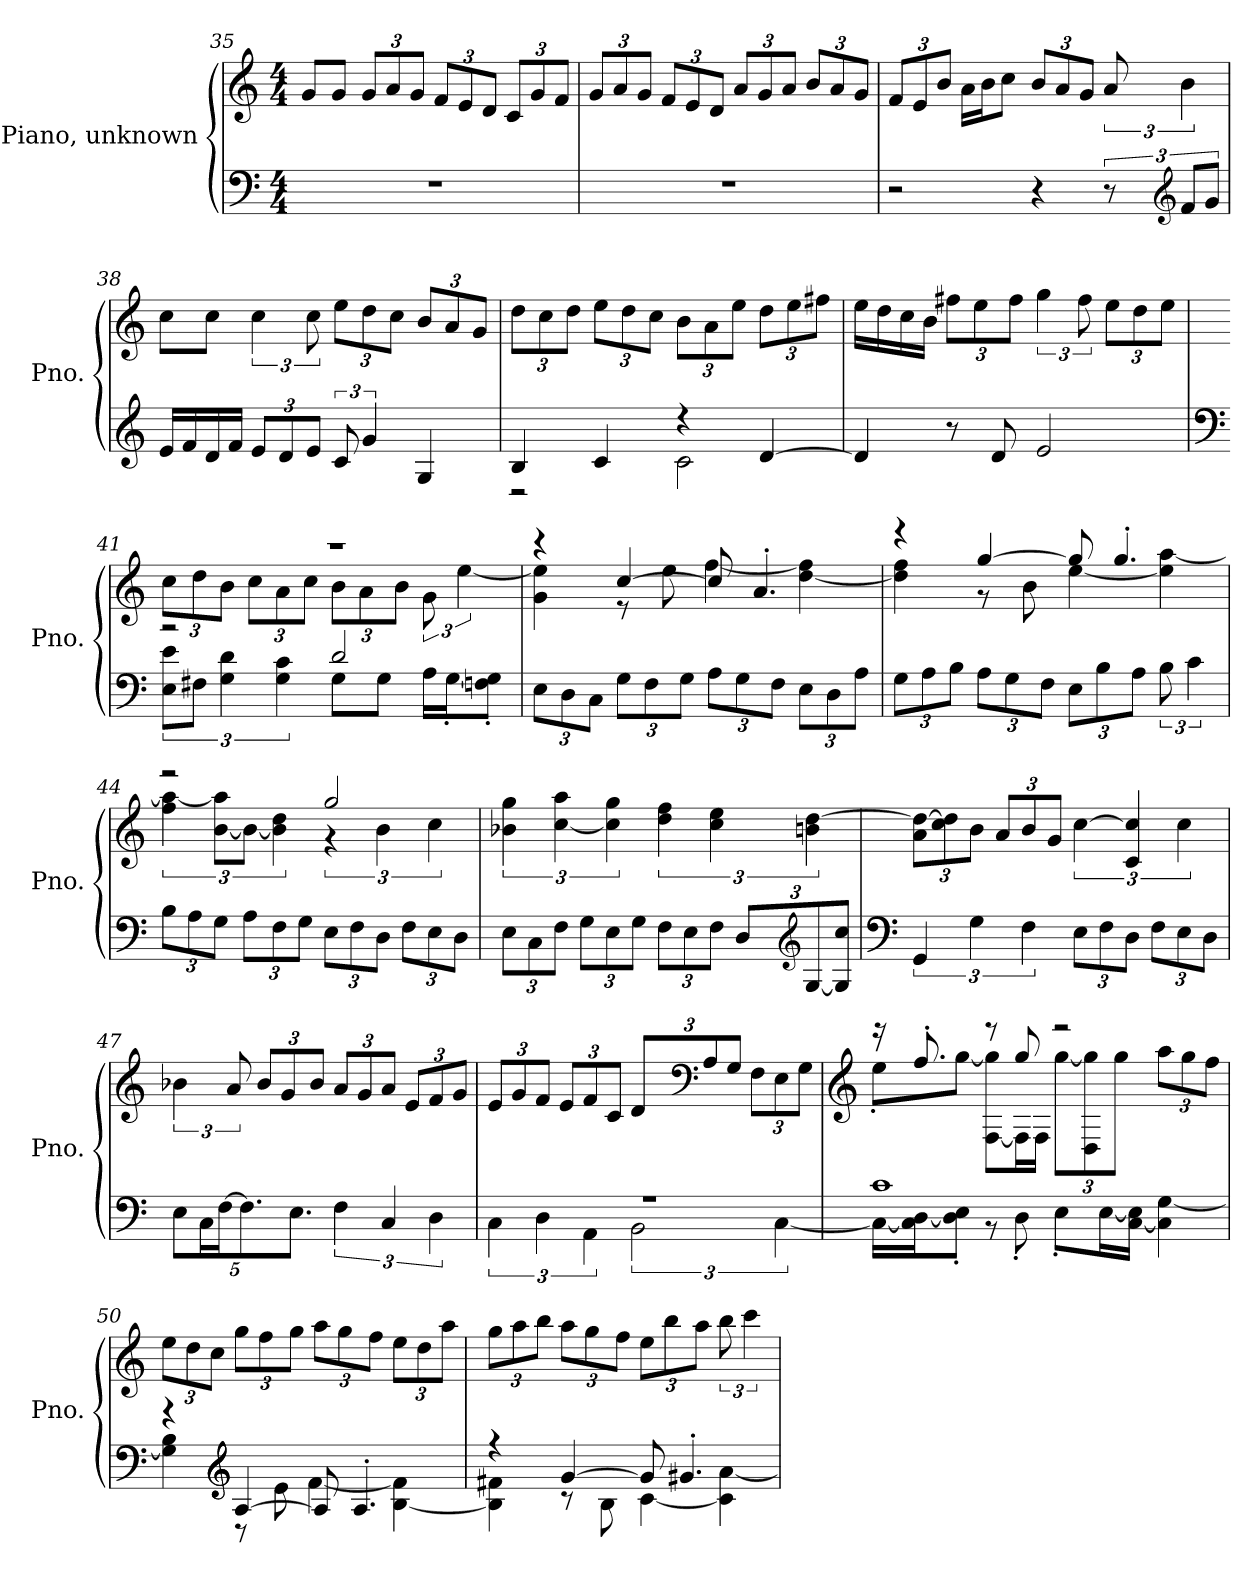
**kern	**kern
*part1	*part1
*staff2	*staff1
*I"Piano, unknown	*
*I'Pno.	*
*clefF4	*clefG2
*k[]	*k[]
*M4/4	*M4/4
=35	=35
1r	8g/L
.	8g/J
*	*Xbrackettup
.	12g/L
.	12a/
.	12g/J
.	12f/L
.	12e/
.	12d/J
.	12c/L
.	12g/
.	12f/J
=36	=36
1r	12g/L
.	12a/
.	12g/J
.	12f/L
.	12e/
.	12d/J
.	12a/L
.	12g/
.	12a/J
.	12b/L
.	12a/
.	12g/J
!!LO:LB:g=z
=37	=37
2r	12f/L
.	12e/
.	12b/J
.	16a\LL
.	16b\J
.	8cc\J
4r	12b/L
.	12a/
.	12g/J
*	*brackettup
12r	12a/
*clefG2	*
12f/L	6b\
12g/J	.
=38	=38
16e/LL	8cc\L
16f/	.
16d/	8cc\J
16f/JJ	.
*Xbrackettup	*
12e/L	6cc\
12d/	.
12e/J	12cc\
*brackettup	*Xbrackettup
12c/	12ee\L
6g/	12dd\
.	12cc\J
4G/	12b/L
.	12a/
.	12g/J
=39	=39
*^	*
4B/	2r	12dd\L
.	.	12cc\
.	.	12dd\J
4c/	.	12ee\L
.	.	12dd\
.	.	12cc\J
4r	2c\	12b\L
.	.	12a\
.	.	12ee\J
[4d/	.	12dd\L
.	.	12ee\
.	.	12ff#X\J
*v	*v	*
!!LO:LB:g=z
=40	=40
4d/]	16ee\LL
.	16dd\
.	16cc\
.	16b\JJ
8r	12ff#X\L
.	12ee\
8d/	.
.	12ff#\J
*	*brackettup
2e/	6gg\
.	12ff#\
*	*Xbrackettup
.	12ee\L
.	12dd\
.	12ee\J
=41	=41
*clefF4	*
*^	*^
2r	12E\ 12e\L	1r	12cc\L
.	12F#X\J	.	12dd\
.	6G\ 6d\	.	12b\J
.	.	.	12cc\L
.	6G\ 6c\	.	12a\
.	.	.	12cc\J
2d/	8G\L	.	12b\L
.	.	.	12a\
.	8G\J	.	.
.	.	.	12b\J
*	*	*	*brackettup
.	16A\LL	.	12g\
.	[16G'\J	.	.
.	.	.	[6ee\
.	8Fn\' 8G\]'J	.	.
*v	*v	*	*
=42	=42	=42
*Xbrackettup	*	*
12E\L	4r	4g\ 4ee\]
12D\	.	.
12C\J	.	.
12G\L	[4cc/	8r
12F\	.	.
.	.	8ee\
12G\J	.	.
12A\L	8cc/]	[4ff\
12G\	.	.
.	4.a'/	.
12F\J	.	.
12E\L	.	[4dd\ 4ff\]
12D\	.	.
12A\J	.	.
!!LO:LB:g=z	!!
=43	=43	=43
12G\L	4r	4dd\] 4ff\
12A\	.	.
12B\J	.	.
12A\L	[4gg/	8r
12G\	.	.
.	.	8b\
12F\J	.	.
12E\L	8gg/]	[4ee\
12B\	.	.
.	4.gg'/	.
12A\J	.	.
*brackettup	*	*
12B\	.	4ee\] [4aa\
6c\	.	.
=44	=44	=44
*Xbrackettup	*	*
12B\L	2r	6ff\ 6aa\_
12A\	.	.
12G\J	.	[12b\ 12aa\]L
12A\L	.	12b\J_
12F\	.	6b\] 6dd\
12G\J	.	.
12E\L	2gg/	6r
12F\	.	.
12D\J	.	6b\
12F\L	.	.
12E\	.	6cc\
12D\J	.	.
*	*v	*v
=45	=45
12E\L	6b-X\ 6gg\
12C\	.
12F\J	[6cc\ 6aa\
12G\L	.
12E\	6cc\] 6gg\
12G\J	.
12F\L	6dd\ 6ff\
12E\	.
12F\J	6cc\ 6ee\
12D/L	.
*clefG2	*
[12G/	6bn\ [6dd\
12G/] 12cc/J	.
!!LO:LB:g=z
=46	=46
*clefF4	*
*brackettup	*Xbrackettup
6GG/	12a\ 12dd\_L
.	12cc\ 12dd\]
6G\	12b\J
.	12a/L
6F\	12b/
.	12g/J
*Xbrackettup	*brackettup
12E\L	[6cc\
12F\	.
12D\J	6c/ 6cc/]
12F\L	.
12E\	6cc\
12D\J	.
=47	=47
10E\L	6b-X\
20C\L	.
[20F\J	.
.	12a/
10.F\]	.
*	*Xbrackettup
.	12b-/L
.	12g/
10.E\J	.
.	12b-/J
*brackettup	*
6F\	12a/L
.	12g/
6C/	12a/J
.	12e/L
6D\	12f/
.	12g/J
=48	=48
*^	*
1r	6C\	12e/L
.	.	12g/
.	6D\	12f/J
.	.	12e/L
.	6AA\	12f/
.	.	12c/J
.	3BB\	12d/L
*	*	*clefF4
.	.	12A/
.	.	12G/J
.	.	12F\L
.	[6C\	12E\
.	.	12G\J
!!LO:PB:g=z
=49	=49	=49
*	*	*clefG2
*	*	*^
1c	16C\LL_	16r	8ee'\L
.	16C\] [16D\J	8.ff'/	.
.	8D\]' 8E\'J	.	[8gg\J
.	8r	8r	[8F\ 8gg\]L
.	8D'\	8gg/	16F\L]
.	.	.	16F\JJ
.	8E'\L	2r	[12gg\L
.	.	.	12D\ 12gg\]
.	[16E\L	.	.
.	.	.	12gg\J
.	[16C\ 16E\]JJ	.	.
.	4C\] [4G\	.	12aa\L
.	.	.	12gg\
.	.	.	12ff\J
*	*	*v	*v
=50	=50	=50
4r	4G\] 4B\	12ee\L
.	.	12dd\
.	.	12cc\J
*clefG2	*	*
[4A/	8r	12gg\L
.	.	12ff\
.	8e\	.
.	.	12gg\J
8A/]	[4f\	12aa\L
.	.	12gg\
4.A'/	.	.
.	.	12ff\J
.	[4B\ 4f\]	12ee\L
.	.	12dd\
.	.	12aa\J
=51	=51	=51
4r	4B\] 4f#X\	12gg\L
.	.	12aa\
.	.	12bb\J
[4g/	8r	12aa\L
.	.	12gg\
.	8B\	.
.	.	12ff\J
8g/]	[4c\	12ee\L
.	.	12bb\
4.g#X'/	.	.
.	.	12aa\J
*	*	*brackettup
.	4c\] [4a\	12bb\
.	.	6ccc\
*v	*v	*
=	=
*-	*-
